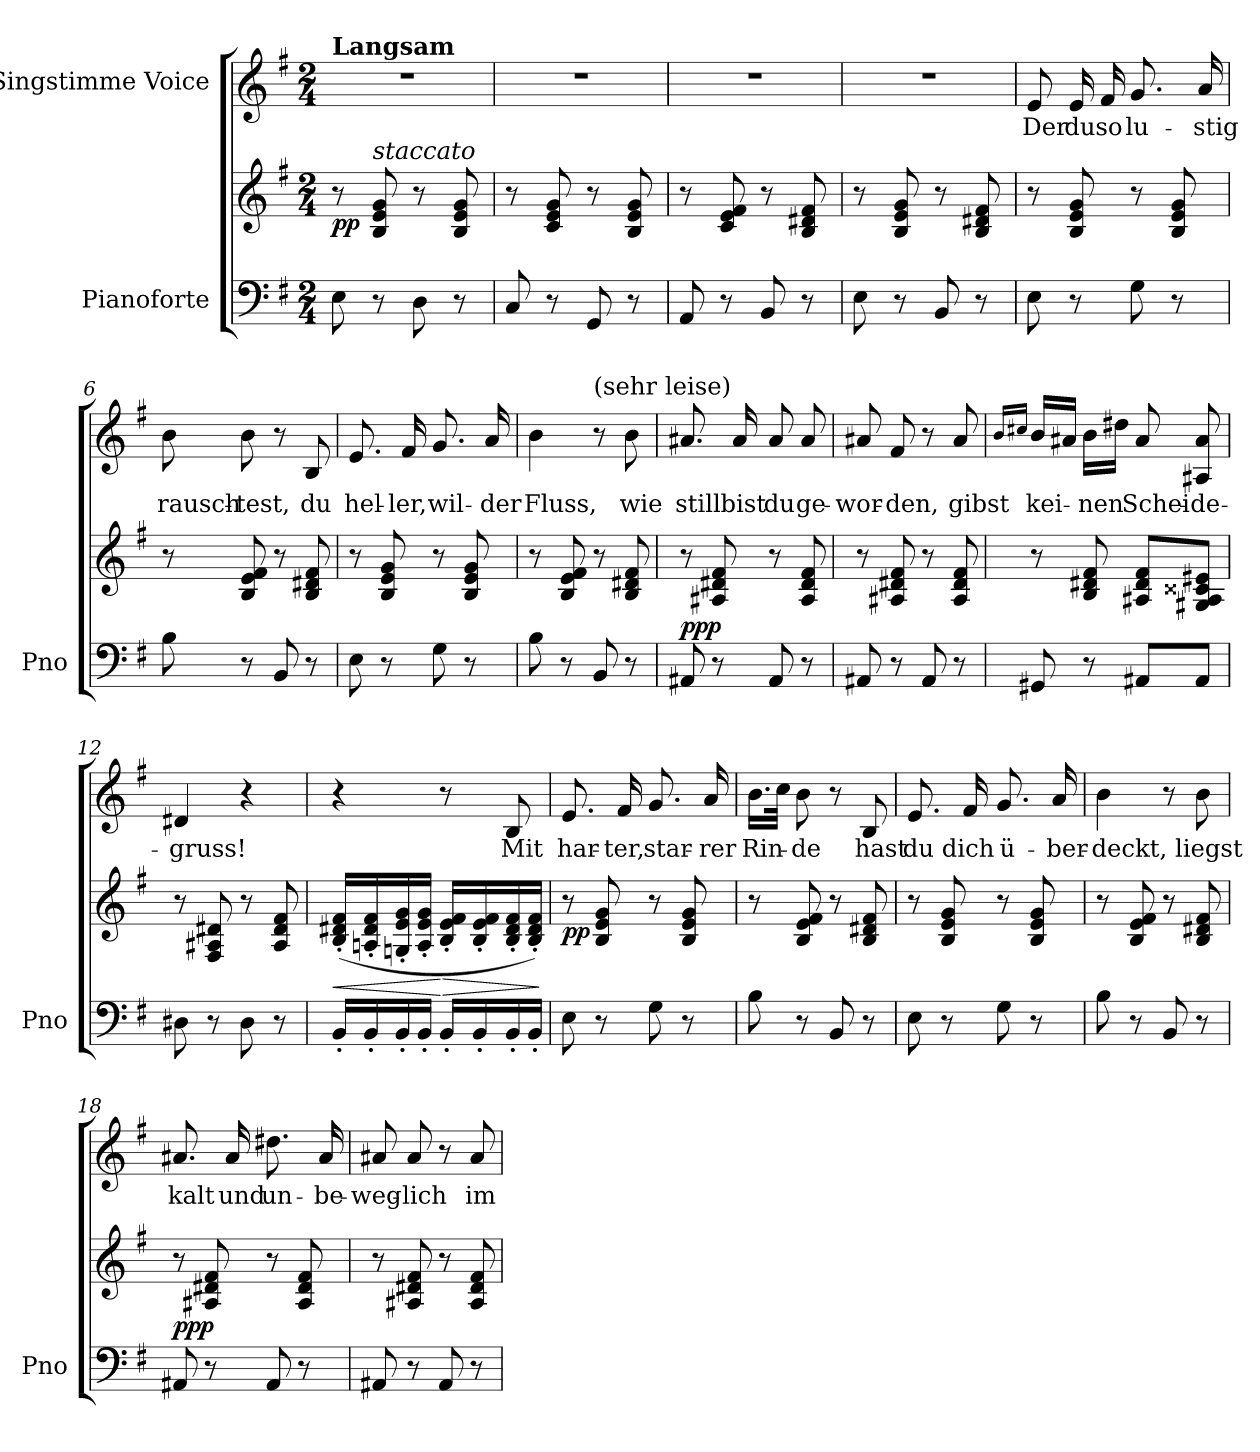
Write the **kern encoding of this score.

**kern	**kern	**dynam	**kern	**text
*part2	*part2	*part2	*part1	*part1
*staff3	*staff2	*staff2/3	*staff1	*staff1
*I"Pianoforte	*	*	*I"Singstimme Voice	*
*I'Pno	*	*	*	*
*clefF4	*clefG2	*	*clefG2	*
*k[f#]	*k[f#]	*	*k[f#]	*
*M2/4	*M2/4	*	*M2/4	*
*MM43	*MM43	*	*MM43	*
=1	=1	=1	=1	=1
!	!	!	!LO:TX:a:B:t=Langsam	!
!	!	!LO:DY:b	!	!
8E\	8r	pp	2r	.
!	!LO:TX:a:i:t=staccato	!	!	!
8r	8B/ 8e/ 8g/	.	.	.
8D\	8r	.	.	.
8r	8B/ 8e/ 8g/	.	.	.
=2	=2	=2	=2	=2
8C/	8r	.	2r	.
8r	8c/ 8e/ 8g/	.	.	.
8GG/	8r	.	.	.
8r	8B/ 8e/ 8g/	.	.	.
=3	=3	=3	=3	=3
8AA/	8r	.	2r	.
8r	8c/ 8e/ 8f#/	.	.	.
8BB/	8r	.	.	.
8r	8B/ 8d#X/ 8f#/	.	.	.
=4	=4	=4	=4	=4
8E\	8r	.	2r	.
8r	8B/ 8e/ 8g/	.	.	.
8BB/	8r	.	.	.
8r	8B/ 8d#X/ 8f#/	.	.	.
=5	=5	=5	=5	=5
!	!	!	!	!LO:LY:b
8E\	8r	.	8e/	Der
!	!	!	!	!LO:LY:b
8r	8B/ 8e/ 8g/	.	16e/	du
!	!	!	!	!LO:LY:b
.	.	.	16f#/	so
!	!	!	!	!LO:LY:b
8G\	8r	.	8.g/	lu-
8r	8B/ 8e/ 8g/	.	.	.
!	!	!	!	!LO:LY:b
.	.	.	16a/	-stig
=6	=6	=6	=6	=6
!	!	!	!	!LO:LY:b
8B\	8r	.	8b\	rausch-
!	!	!	!	!LO:LY:b
8r	8B/ 8e/ 8f#/	.	8b\	-test,
8BB/	8r	.	8r	.
!	!	!	!	!LO:LY:b
8r	8B/ 8d#X/ 8f#/	.	8B/	du
!!LO:LB:g=z
=7	=7	=7	=7	=7
!	!	!	!	!LO:LY:b
8E\	8r	.	8.e/	hel-
8r	8B/ 8e/ 8g/	.	.	.
!	!	!	!	!LO:LY:b
.	.	.	16f#/	-ler,
!	!	!	!	!LO:LY:b
8G\	8r	.	8.g/	wil-
8r	8B/ 8e/ 8g/	.	.	.
!	!	!	!	!LO:LY:b
.	.	.	16a/	-der
=8	=8	=8	=8	=8
!	!	!	!	!LO:LY:b
8B\	8r	.	4b\	Fluss,
8r	8B/ 8e/ 8f#/	.	.	.
!	!	!	!LO:TX:a:t=(sehr leise)	!
8BB/	8r	.	8r	.
!	!	!	!	!LO:LY:b
8r	8B/ 8d#X/ 8f#/	.	8b\	wie
=9	=9	=9	=9	=9
!	!	!LO:DY:a=2	!	!LO:LY:b
8AA#X/	8r	ppp	8.a#X/	still
8r	8A#X/ 8d#X/ 8f#/	.	.	.
!	!	!	!	!LO:LY:b
.	.	.	16a#/	bist
!	!	!	!	!LO:LY:b
8AA#/	8r	.	8a#/	du
!	!	!	!	!LO:LY:b
8r	8A#/ 8d#/ 8f#/	.	8a#/	ge-
=10	=10	=10	=10	=10
!	!	!	!	!LO:LY:b
8AA#X/	8r	.	8a#X/	-wor-
!	!	!	!	!LO:LY:b
8r	8A#X/ 8d#X/ 8f#/	.	8f#/	-den,
8AA#/	8r	.	8r	.
!	!	!	!	!LO:LY:b
8r	8A#/ 8d#/ 8f#/	.	8a#/	gibst
=11	=11	=11	=11	=11
.	.	.	16qb/LL	.
.	.	.	16qcc#X/JJ	.
!	!	!	!	!LO:LY:b
8GG#X/	8r	.	16b/LL	kei-
.	.	.	16a#X/JJ	.
!	!	!	!	!LO:LY:b
8r	8B/ 8d#X/ 8f#/	.	16b\LL	-nen
.	.	.	16dd#X\JJ	.
!	!	!	!	!LO:LY:b
8AA#X/L	8A#X/ 8d#/ 8f#/L	.	8a#/	Schei-
!	!	!	!	!LO:LY:b
8AA#/J	8G#X/ 8A#/ 8c##X/ 8e#X/J	.	8A#X/ 8a#/	-de-
!!LO:LB:g=z
=12	=12	=12	=12	=12
!	!	!	!	!LO:LY:b
8D#X\	8r	.	4d#X/	-gruss!
8r	8F#/ 8A#X/ 8d#X/	.	.	.
8D#\	8r	.	4r	.
8r	8A#/ 8d#/ 8f#/	.	.	.
=13	=13	=13	=13	=13
!	!	!LO:HP:b	!	!
16BB'/LL	(>16B/' 16d#X/' 16f#/'LL	<	4r	.
16BB'/	16An/' 16d#/' 16f#/'	.	.	.
16BB'/	16Gn/' 16e/' 16g/'	.	.	.
16BB'/JJ	16A/' 16e/' 16g/'JJ	.	.	.
!	!	!LO:HP:n=1:b	!	!
16BB'/LL	16B/' 16e/' 16f#/'LL	[ >	8r	.
16BB'/	16B/' 16e/' 16f#/'	.	.	.
!	!	!	!	!LO:LY:b
16BB'/	16B/' 16d#/' 16f#/'	.	8B/	Mit
16BB'/JJ	16B/' 16d#/' 16f#/'JJ)	.	.	.
.	.	]	.	.
=14	=14	=14	=14	=14
!	!	!LO:DY:b	!	!LO:LY:b
8E\	8r	pp	8.e/	har-
8r	8B/ 8e/ 8g/	.	.	.
!	!	!	!	!LO:LY:b
.	.	.	16f#/	-ter,
!	!	!	!	!LO:LY:b
8G\	8r	.	8.g/	star-
8r	8B/ 8e/ 8g/	.	.	.
!	!	!	!	!LO:LY:b
.	.	.	16a/	-rer
=15	=15	=15	=15	=15
!	!	!	!	!LO:LY:b
8B\	8r	.	16.b\LL	Rin-
.	.	.	32cc\JJk	.
!	!	!	!	!LO:LY:b
8r	8B/ 8e/ 8f#/	.	8b\	-de
8BB/	8r	.	8r	.
!	!	!	!	!LO:LY:b
8r	8B/ 8d#X/ 8f#/	.	8B/	hast
=16	=16	=16	=16	=16
!	!	!	!	!LO:LY:b
8E\	8r	.	8.e/	du
8r	8B/ 8e/ 8g/	.	.	.
!	!	!	!	!LO:LY:b
.	.	.	16f#/	dich
!	!	!	!	!LO:LY:b
8G\	8r	.	8.g/	ü-
8r	8B/ 8e/ 8g/	.	.	.
!	!	!	!	!LO:LY:b
.	.	.	16a/	-ber-
!!LO:PB:g=z
=17	=17	=17	=17	=17
!	!	!	!	!LO:LY:b
8B\	8r	.	4b\	-deckt,
8r	8B/ 8e/ 8f#/	.	.	.
8BB/	8r	.	8r	.
!	!	!	!	!LO:LY:b
8r	8B/ 8d#X/ 8f#/	.	8b\	liegst
=18	=18	=18	=18	=18
!	!	!LO:DY:b	!	!LO:LY:b
8AA#X/	8r	ppp	8.a#X/	kalt
8r	8A#X/ 8d#X/ 8f#/	.	.	.
!	!	!	!	!LO:LY:b
.	.	.	16a#/	und
!	!	!	!	!LO:LY:b
8AA#/	8r	.	8.dd#X\	un-
8r	8A#/ 8d#/ 8f#/	.	.	.
!	!	!	!	!LO:LY:b
.	.	.	16a#/	-be-
=19	=19	=19	=19	=19
!	!	!	!	!LO:LY:b
8AA#X/	8r	.	8a#X/	-weg-
!	!	!	!	!LO:LY:b
8r	8A#X/ 8d#X/ 8f#/	.	8a#/	-lich
8AA#/	8r	.	8r	.
!	!	!	!	!LO:LY:b
8r	8A#/ 8d#/ 8f#/	.	8a#/	-im
=	=	=	=	=
*-	*-	*-	*-	*-
